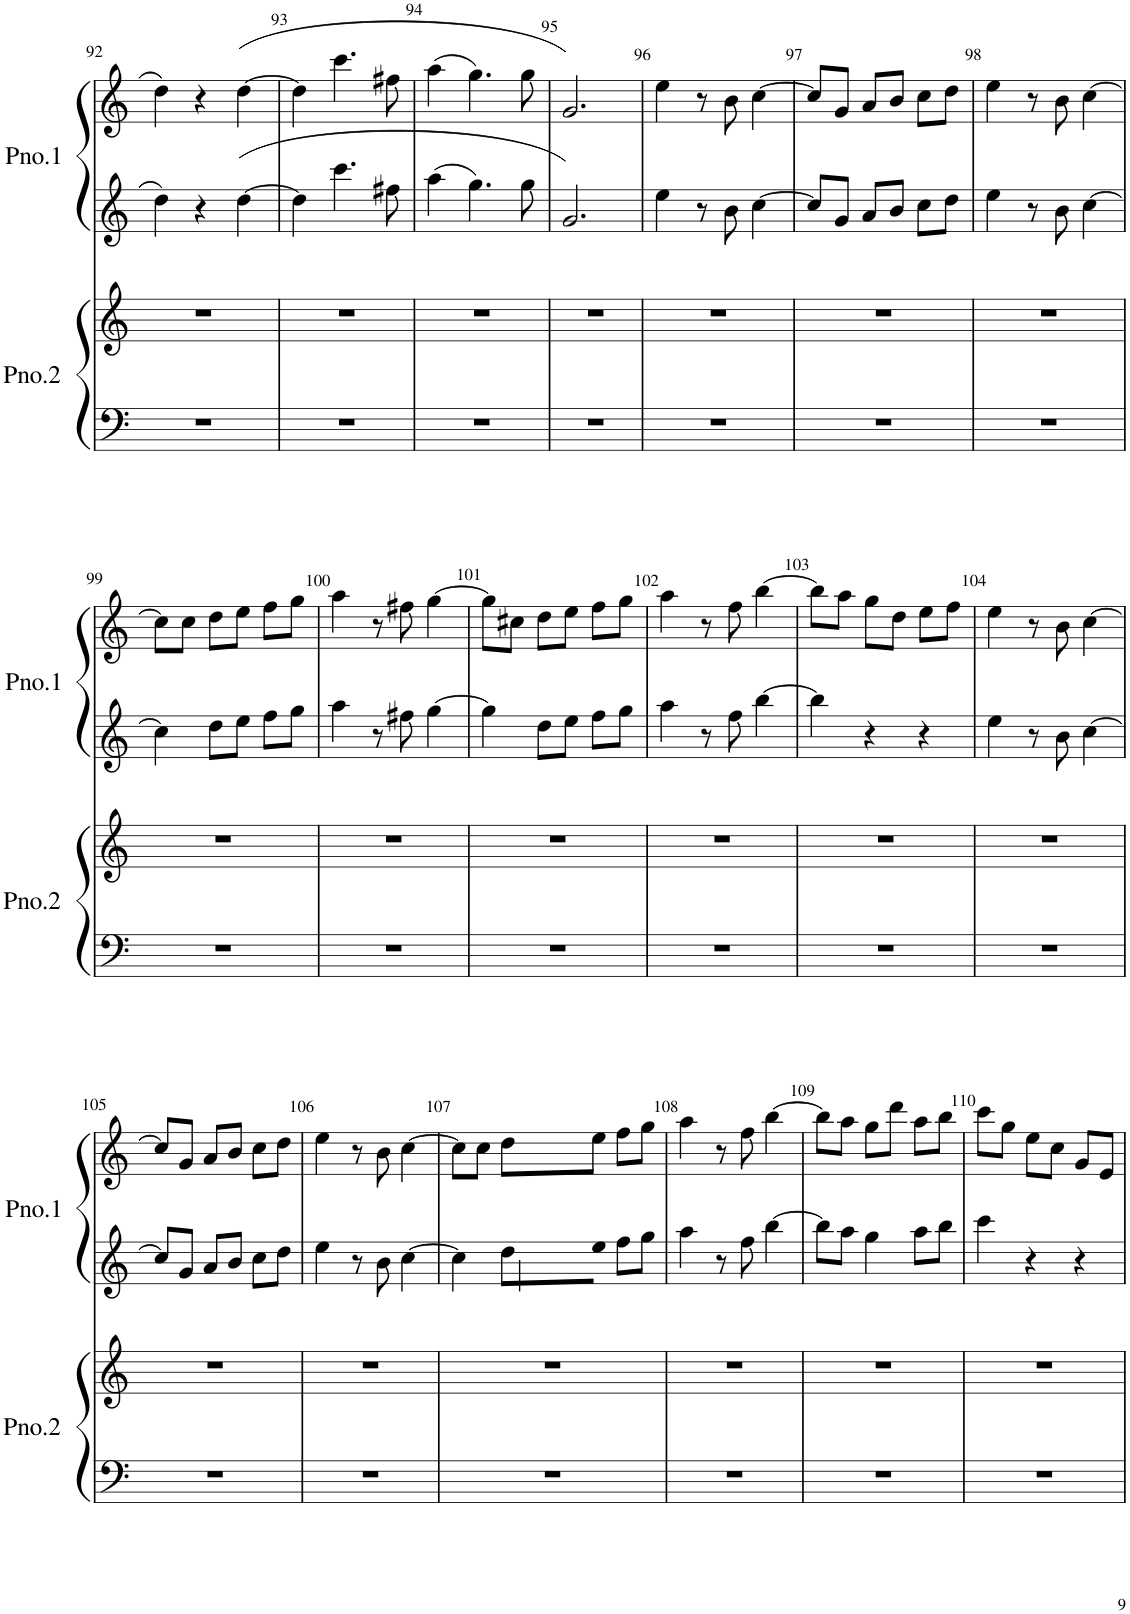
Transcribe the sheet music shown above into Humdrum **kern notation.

**kern	**kern	**kern	**kern
*part2	*part2	*part1	*part1
*staff4	*staff3	*staff2	*staff1
*I"Piano 2	*	*I"Piano 1	*
*I'Pno.2	*	*I'Pno.1	*
!!LO:PB:g=z
*clefF4	*clefG2	*clefG2	*clefG2
*k[]	*k[]	*k[]	*k[]
*M3/4	*M3/4	*M3/4	*M3/4
=92	=92	=92	=92
2.r	2.r	4dd\	4dd\
.	.	4r	4r
.	.	[4dd\	([4dd\
=93	=93	=93	=93
2.r	2.r	4dd\]	4dd\]
.	.	4.ccc\	4.ccc\
.	.	8ff#X\	8ff#X\
=94	=94	=94	=94
2.r	2.r	4aa\	(4aa\
.	.	4.gg\	4.gg\)
.	.	8gg\	8gg\
=95	=95	=95	=95
2.r	2.r	2.g/	2.g/)
=96	=96	=96	=96
2.r	2.r	4ee\	4ee\
.	.	8r	8r
.	.	8b\	8b\
.	.	[4cc\	[4cc\
=97	=97	=97	=97
2.r	2.r	8cc/L]	8cc/L]
.	.	8g/J	8g/J
.	.	8a/L	8a/L
.	.	8b/J	8b/J
.	.	8cc\L	8cc\L
.	.	8dd\J	8dd\J
=98	=98	=98	=98
2.r	2.r	4ee\	4ee\
.	.	8r	8r
.	.	8b\	8b\
.	.	[4cc\	[4cc\
!!LO:LB:g=z
=99	=99	=99	=99
2.r	2.r	4cc\]	8cc\L]
.	.	.	8cc\J
.	.	8dd\L	8dd\L
.	.	8ee\J	8ee\J
.	.	8ff\L	8ff\L
.	.	8gg\J	8gg\J
=100	=100	=100	=100
2.r	2.r	4aa\	4aa\
.	.	8r	8r
.	.	8ff#X\	8ff#X\
.	.	[4gg\	[4gg\
=101	=101	=101	=101
2.r	2.r	4gg\]	8gg\L]
.	.	.	8cc#X\J
.	.	8dd\L	8dd\L
.	.	8ee\J	8ee\J
.	.	8ff\L	8ff\L
.	.	8gg\J	8gg\J
=102	=102	=102	=102
2.r	2.r	4aa\	4aa\
.	.	8r	8r
.	.	8ff\	8ff\
.	.	[4bb\	[4bb\
=103	=103	=103	=103
2.r	2.r	4bb\]	8bb\L]
.	.	.	8aa\J
.	.	4r	8gg\L
.	.	.	8dd\J
.	.	4r	8ee\L
.	.	.	8ff\J
=104	=104	=104	=104
2.r	2.r	4ee\	4ee\
.	.	8r	8r
.	.	8b\	8b\
.	.	[4cc\	[4cc\
!!LO:LB:g=z
=105	=105	=105	=105
2.r	2.r	8cc/L]	8cc/L]
.	.	8g/J	8g/J
.	.	8a/L	8a/L
.	.	8b/J	8b/J
.	.	8cc\L	8cc\L
.	.	8dd\J	8dd\J
=106	=106	=106	=106
2.r	2.r	4ee\	4ee\
.	.	8r	8r
.	.	8b\	8b\
.	.	[4cc\	[4cc\
=107	=107	=107	=107
2.r	2.r	4cc\]	8cc\L]
.	.	.	8cc\J
.	.	8dd\L	8dd\L
.	.	8ee\J	8ee\J
.	.	8ff\L	8ff\L
.	.	8gg\J	8gg\J
=108	=108	=108	=108
2.r	2.r	4aa\	4aa\
.	.	8r	8r
.	.	8ff\	8ff\
.	.	[4bb\	[4bb\
=109	=109	=109	=109
2.r	2.r	8bb\L]	8bb\L]
.	.	8aa\J	8aa\J
.	.	4gg\	8gg\L
.	.	.	8ddd\J
.	.	8aa\L	8aa\L
.	.	8bb\J	8bb\J
=110	=110	=110	=110
2.r	2.r	4ccc\	8ccc\L
.	.	.	8gg\J
.	.	4r	8ee\L
.	.	.	8cc\J
.	.	4r	8g/L
.	.	.	8e/J
=	=	=	=
*-	*-	*-	*-
